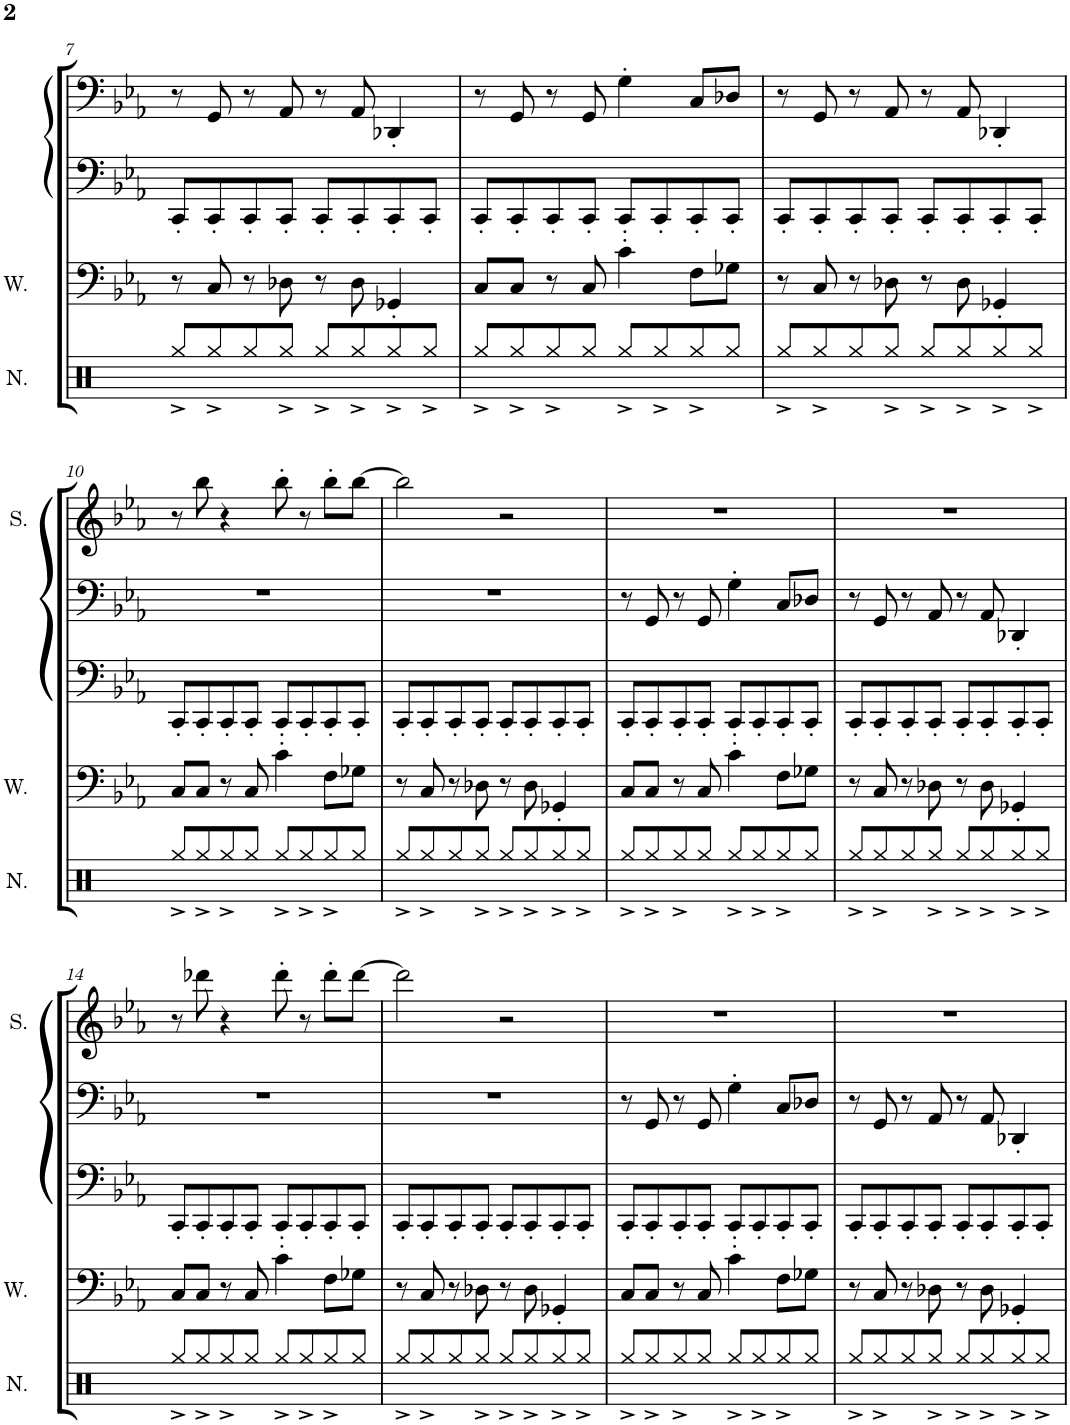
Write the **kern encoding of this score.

**kern	**kern	**kern	**kern	**kern
*part5	*part4	*part3	*part2	*part1
*staff5	*staff4	*staff3	*staff2	*staff1
*I"Noise	*I"Wave	*I"Saw Synthesizer	*I"Saw Synthesizer	*I"Square
*I'N.	*I'W.	*	*	*I'S.
!!LO:PB:g=z
*clefX	*clefF4	*clefF4	*clefF4	*clefG2
*k[]	*k[b-e-a-]	*k[b-e-a-]	*k[b-e-a-]	*k[b-e-a-]
*M2/2	*M2/2	*M2/2	*M2/2	*M2/2
*met(c|)	*met(c|)	*met(c|)	*met(c|)	*met(c|)
=7	=7	=7	=7	=7
8Rgg^/L	8r	8CC'/L	8r	1r
8Rgg^/	8C/	8CC'/	8GG/	.
8Rgg/	8r	8CC'/	8r	.
8Rgg^/J	8D-X\	8CC'/J	8AA-/	.
8Rgg^/L	8r	8CC'/L	8r	.
8Rgg^/	8D-\	8CC'/	8AA-/	.
8Rgg^/	4GG-X'/	8CC'/	4DD-X'/	.
8Rgg^/J	.	8CC'/J	.	.
=8	=8	=8	=8	=8
8Rgg^/L	8C/L	8CC'/L	8r	1r
8Rgg^/	8C/J	8CC'/	8GG/	.
8Rgg^/	8r	8CC'/	8r	.
8Rgg/J	8C/	8CC'/J	8GG/	.
8Rgg^/L	4c'\	8CC'/L	4G'\	.
8Rgg^/	.	8CC'/	.	.
8Rgg^/	8F\L	8CC'/	8C/L	.
8Rgg/J	8G-X\J	8CC'/J	8D-X/J	.
=9	=9	=9	=9	=9
8Rgg^/L	8r	8CC'/L	8r	1r
8Rgg^/	8C/	8CC'/	8GG/	.
8Rgg/	8r	8CC'/	8r	.
8Rgg^/J	8D-X\	8CC'/J	8AA-/	.
8Rgg^/L	8r	8CC'/L	8r	.
8Rgg^/	8D-\	8CC'/	8AA-/	.
8Rgg^/	4GG-X'/	8CC'/	4DD-X'/	.
8Rgg^/J	.	8CC'/J	.	.
!!LO:LB:g=z
=10	=10	=10	=10	=10
8Rgg^/L	8C/L	8CC'/L	1r	8r
8Rgg^/	8C/J	8CC'/	.	8bb-\
8Rgg^/	8r	8CC'/	.	4r
8Rgg/J	8C/	8CC'/J	.	.
8Rgg^/L	4c'\	8CC'/L	.	8bb-'\
8Rgg^/	.	8CC'/	.	8r
8Rgg^/	8F\L	8CC'/	.	8bb-'\L
8Rgg/J	8G-X\J	8CC'/J	.	[8bb-\J
=11	=11	=11	=11	=11
8Rgg^/L	8r	8CC'/L	1r	2bb-\]
8Rgg^/	8C/	8CC'/	.	.
8Rgg/	8r	8CC'/	.	.
8Rgg^/J	8D-X\	8CC'/J	.	.
8Rgg^/L	8r	8CC'/L	.	2r
8Rgg^/	8D-\	8CC'/	.	.
8Rgg^/	4GG-X'/	8CC'/	.	.
8Rgg^/J	.	8CC'/J	.	.
=12	=12	=12	=12	=12
8Rgg^/L	8C/L	8CC'/L	8r	1r
8Rgg^/	8C/J	8CC'/	8GG/	.
8Rgg^/	8r	8CC'/	8r	.
8Rgg/J	8C/	8CC'/J	8GG/	.
8Rgg^/L	4c'\	8CC'/L	4G'\	.
8Rgg^/	.	8CC'/	.	.
8Rgg^/	8F\L	8CC'/	8C/L	.
8Rgg/J	8G-X\J	8CC'/J	8D-X/J	.
=13	=13	=13	=13	=13
8Rgg^/L	8r	8CC'/L	8r	1r
8Rgg^/	8C/	8CC'/	8GG/	.
8Rgg/	8r	8CC'/	8r	.
8Rgg^/J	8D-X\	8CC'/J	8AA-/	.
8Rgg^/L	8r	8CC'/L	8r	.
8Rgg^/	8D-\	8CC'/	8AA-/	.
8Rgg^/	4GG-X'/	8CC'/	4DD-X'/	.
8Rgg^/J	.	8CC'/J	.	.
!!LO:LB:g=z
=14	=14	=14	=14	=14
8Rgg^/L	8C/L	8CC'/L	1r	8r
8Rgg^/	8C/J	8CC'/	.	8ddd-X\
8Rgg^/	8r	8CC'/	.	4r
8Rgg/J	8C/	8CC'/J	.	.
8Rgg^/L	4c'\	8CC'/L	.	8ddd-'\
8Rgg^/	.	8CC'/	.	8r
8Rgg^/	8F\L	8CC'/	.	8ddd-'\L
8Rgg/J	8G-X\J	8CC'/J	.	[8ddd-\J
=15	=15	=15	=15	=15
8Rgg^/L	8r	8CC'/L	1r	2ddd-\]
8Rgg^/	8C/	8CC'/	.	.
8Rgg/	8r	8CC'/	.	.
8Rgg^/J	8D-X\	8CC'/J	.	.
8Rgg^/L	8r	8CC'/L	.	2r
8Rgg^/	8D-\	8CC'/	.	.
8Rgg^/	4GG-X'/	8CC'/	.	.
8Rgg^/J	.	8CC'/J	.	.
=16	=16	=16	=16	=16
8Rgg^/L	8C/L	8CC'/L	8r	1r
8Rgg^/	8C/J	8CC'/	8GG/	.
8Rgg^/	8r	8CC'/	8r	.
8Rgg/J	8C/	8CC'/J	8GG/	.
8Rgg^/L	4c'\	8CC'/L	4G'\	.
8Rgg^/	.	8CC'/	.	.
8Rgg^/	8F\L	8CC'/	8C/L	.
8Rgg/J	8G-X\J	8CC'/J	8D-X/J	.
=17	=17	=17	=17	=17
8Rgg^/L	8r	8CC'/L	8r	1r
8Rgg^/	8C/	8CC'/	8GG/	.
8Rgg/	8r	8CC'/	8r	.
8Rgg^/J	8D-X\	8CC'/J	8AA-/	.
8Rgg^/L	8r	8CC'/L	8r	.
8Rgg^/	8D-\	8CC'/	8AA-/	.
8Rgg^/	4GG-X'/	8CC'/	4DD-X'/	.
8Rgg^/J	.	8CC'/J	.	.
=	=	=	=	=
*-	*-	*-	*-	*-
